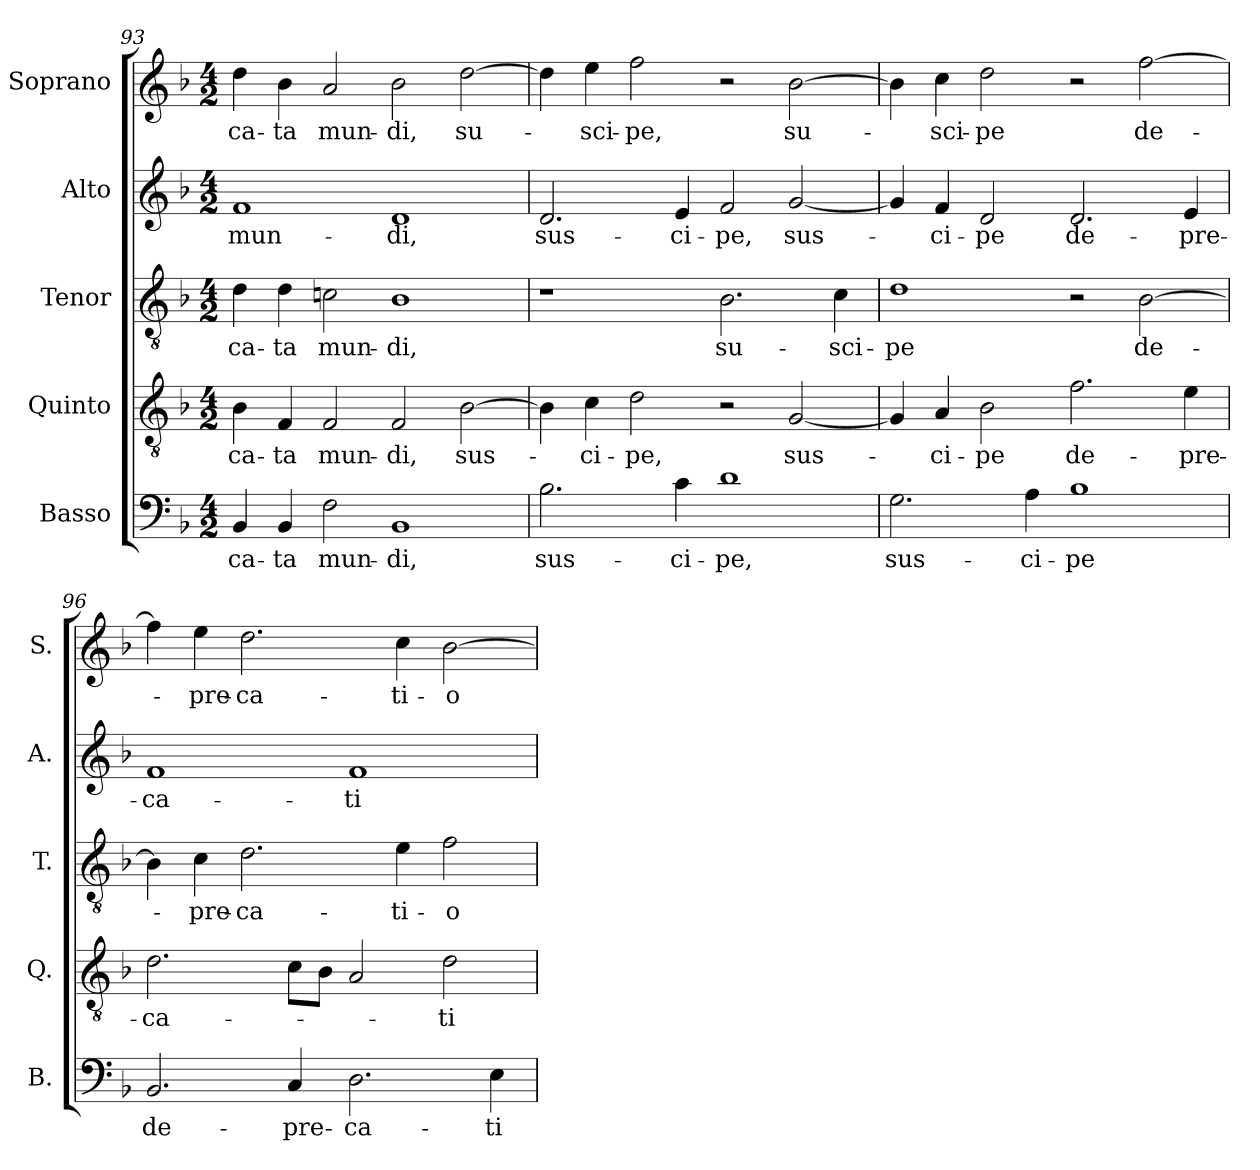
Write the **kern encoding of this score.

**kern	**text	**kern	**text	**kern	**text	**kern	**text	**kern	**text
*part5	*part5	*part4	*part4	*part3	*part3	*part2	*part2	*part1	*part1
*staff5	*staff5	*staff4	*staff4	*staff3	*staff3	*staff2	*staff2	*staff1	*staff1
*I"Basso	*	*I"Quinto	*	*I"Tenor	*	*I"Alto	*	*I"Soprano	*
*I'B.	*	*I'Q.	*	*I'T.	*	*I'A.	*	*I'S.	*
*clefF4	*	*clefGv2	*	*clefGv2	*	*clefG2	*	*clefG2	*
*	*	*ITrd7c12	*	*ITrd7c12	*	*	*	*	*
*k[b-]	*	*k[b-]	*	*k[b-]	*	*k[b-]	*	*k[b-]	*
*F:	*	*F:	*	*F:	*	*F:	*	*F:	*
*M4/2	*	*M4/2	*	*M4/2	*	*M4/2	*	*M4/2	*
=93	=93	=93	=93	=93	=93	=93	=93	=93	=93
!	!LO:LY:b:color=#000000	!	!	!	!	!	!	!	!
!	!	!	!LO:LY:b:color=#000000	!	!	!	!	!	!
!	!	!	!	!	!LO:LY:b:color=#000000	!	!	!	!
!	!	!	!	!	!	!	!LO:LY:b:color=#000000	!	!
!	!	!	!	!	!	!	!	!	!LO:LY:b:color=#000000
4BB-i/	-ca-	4BB-i\	-ca-	4Di\	-ca-	1fi	mun-	4ddi\	-ca-
!	!LO:LY:b:color=#000000	!	!	!	!	!	!	!	!
!	!	!	!LO:LY:b:color=#000000	!	!	!	!	!	!
!	!	!	!	!	!LO:LY:b:color=#000000	!	!	!	!
!	!	!	!	!	!	!	!	!	!LO:LY:b:color=#000000
4BB-i/	-ta	4FFi/	-ta	4Di\	-ta	.	.	4b-i\	-ta
!	!LO:LY:b:color=#000000	!	!	!	!	!	!	!	!
!	!	!	!LO:LY:b:color=#000000	!	!	!	!	!	!
!	!	!	!	!	!LO:LY:b:color=#000000	!	!	!	!
!	!	!	!	!	!	!	!	!	!LO:LY:b:color=#000000
2Fi\	mun-	2FFi/	mun-	2Cni\	mun-	.	.	2ai/	mun-
!	!LO:LY:b:color=#000000	!	!	!	!	!	!	!	!
!	!	!	!LO:LY:b:color=#000000	!	!	!	!	!	!
!	!	!	!	!	!LO:LY:b:color=#000000	!	!	!	!
!	!	!	!	!	!	!	!LO:LY:b:color=#000000	!	!
!	!	!	!	!	!	!	!	!	!LO:LY:b:color=#000000
1BB-i	-di,	2FFi/	-di,	1BB-i	-di,	1di	-di,	2b-i\	-di,
!	!	!	!LO:LY:b:color=#000000	!	!	!	!	!	!
!	!	!	!	!	!	!	!	!	!LO:LY:b:color=#000000
.	.	[2BB-i\	sus-	.	.	.	.	[2ddi\	su-
=94	=94	=94	=94	=94	=94	=94	=94	=94	=94
!	!LO:LY:b:color=#000000	!	!	!	!	!	!	!	!
!	!	!	!	!	!	!	!LO:LY:b:color=#000000	!	!
2.B-i\	sus-	4BB-i\]	.	1r	.	2.di/	sus-	4ddi\]	.
!	!	!	!LO:LY:b:color=#000000	!	!	!	!	!	!
!	!	!	!	!	!	!	!	!	!LO:LY:b:color=#000000
.	.	4Ci\	-ci-	.	.	.	.	4eei\	-sci-
!	!	!	!LO:LY:b:color=#000000	!	!	!	!	!	!
!	!	!	!	!	!	!	!	!	!LO:LY:b:color=#000000
.	.	2Di\	-pe,	.	.	.	.	2ffi\	-pe,
!	!LO:LY:b:color=#000000	!	!	!	!	!	!	!	!
!	!	!	!	!	!	!	!LO:LY:b:color=#000000	!	!
4ci\	-ci-	.	.	.	.	4ei/	-ci-	.	.
!	!LO:LY:b:color=#000000	!	!	!	!	!	!	!	!
!	!	!	!	!	!LO:LY:b:color=#000000	!	!	!	!
!	!	!	!	!	!	!	!LO:LY:b:color=#000000	!	!
1di	-pe,	2r	.	2.BB-i\	su-	2fi/	-pe,	2r	.
!	!	!	!LO:LY:b:color=#000000	!	!	!	!	!	!
!	!	!	!	!	!	!	!LO:LY:b:color=#000000	!	!
!	!	!	!	!	!	!	!	!	!LO:LY:b:color=#000000
.	.	[2GGi/	sus-	.	.	[2gi/	sus-	[2b-i\	su-
!	!	!	!	!	!LO:LY:b:color=#000000	!	!	!	!
.	.	.	.	4Ci\	-sci-	.	.	.	.
!!LO:LB:g=z
=95	=95	=95	=95	=95	=95	=95	=95	=95	=95
!	!LO:LY:b:color=#000000	!	!	!	!	!	!	!	!
!	!	!	!	!	!LO:LY:b:color=#000000	!	!	!	!
2.Gi\	sus-	4GGi/]	.	1Di	-pe	4gi/]	.	4b-i\]	.
!	!	!	!LO:LY:b:color=#000000	!	!	!	!	!	!
!	!	!	!	!	!	!	!LO:LY:b:color=#000000	!	!
!	!	!	!	!	!	!	!	!	!LO:LY:b:color=#000000
.	.	4AAi/	-ci-	.	.	4fi/	-ci-	4cci\	-sci-
!	!	!	!LO:LY:b:color=#000000	!	!	!	!	!	!
!	!	!	!	!	!	!	!LO:LY:b:color=#000000	!	!
!	!	!	!	!	!	!	!	!	!LO:LY:b:color=#000000
.	.	2BB-i\	-pe	.	.	2di/	-pe	2ddi\	-pe
!	!LO:LY:b:color=#000000	!	!	!	!	!	!	!	!
4Ai\	-ci-	.	.	.	.	.	.	.	.
!	!LO:LY:b:color=#000000	!	!	!	!	!	!	!	!
!	!	!	!LO:LY:b:color=#000000	!	!	!	!	!	!
!	!	!	!	!	!	!	!LO:LY:b:color=#000000	!	!
1B-i	-pe	2.Fi\	de-	2r	.	2.di/	de-	2r	.
!	!	!	!	!	!LO:LY:b:color=#000000	!	!	!	!
!	!	!	!	!	!	!	!	!	!LO:LY:b:color=#000000
.	.	.	.	[2BB-i\	de-	.	.	[2ffi\	de-
!	!	!	!LO:LY:b:color=#000000	!	!	!	!	!	!
!	!	!	!	!	!	!	!LO:LY:b:color=#000000	!	!
.	.	4Ei\	-pre-	.	.	4ei/	-pre-	.	.
=96	=96	=96	=96	=96	=96	=96	=96	=96	=96
!	!LO:LY:b:color=#000000	!	!	!	!	!	!	!	!
!	!	!	!LO:LY:b:color=#000000	!	!	!	!	!	!
!	!	!	!	!	!	!	!LO:LY:b:color=#000000	!	!
2.BB-i/	de-	2.Di\	-ca-	4BB-i\]	.	1fi	-ca-	4ffi\]	.
!	!	!	!	!	!LO:LY:b:color=#000000	!	!	!	!
!	!	!	!	!	!	!	!	!	!LO:LY:b:color=#000000
.	.	.	.	4Ci\	-pre-	.	.	4eei\	-pre-
!	!	!	!	!	!LO:LY:b:color=#000000	!	!	!	!
!	!	!	!	!	!	!	!	!	!LO:LY:b:color=#000000
.	.	.	.	2.Di\	-ca-	.	.	2.ddi\	-ca-
!	!LO:LY:b:color=#000000	!	!	!	!	!	!	!	!
4Ci/	-pre-	8Ci\L	.	.	.	.	.	.	.
.	.	8BB-i\J	.	.	.	.	.	.	.
!	!LO:LY:b:color=#000000	!	!	!	!	!	!	!	!
!	!	!	!	!	!	!	!LO:LY:b:color=#000000	!	!
2.Di\	-ca-	2AAi/	.	.	.	1fi	-ti-	.	.
!	!	!	!	!	!LO:LY:b:color=#000000	!	!	!	!
!	!	!	!	!	!	!	!	!	!LO:LY:b:color=#000000
.	.	.	.	4Ei\	-ti-	.	.	4cci\	-ti-
!	!	!	!LO:LY:b:color=#000000	!	!	!	!	!	!
!	!	!	!	!	!LO:LY:b:color=#000000	!	!	!	!
!	!	!	!	!	!	!	!	!	!LO:LY:b:color=#000000
.	.	2Di\	-ti-	2Fi\	-o-	.	.	[2b-i\	-o-
!	!LO:LY:b:color=#000000	!	!	!	!	!	!	!	!
4Ei\	-ti-	.	.	.	.	.	.	.	.
=	=	=	=	=	=	=	=	=	=
*-	*-	*-	*-	*-	*-	*-	*-	*-	*-
